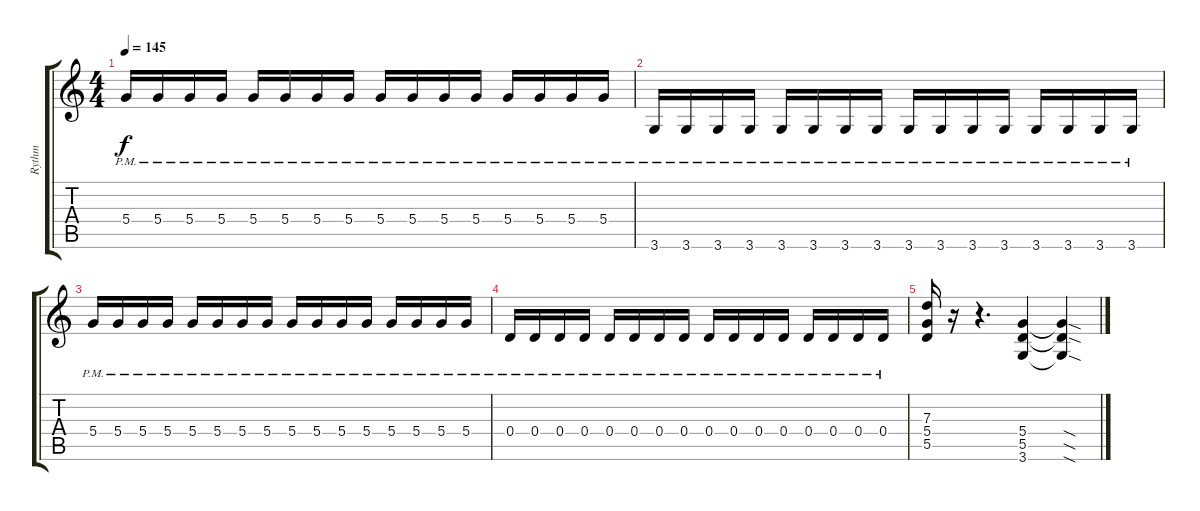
\track ("Rythm" "Rythm") {instrument distortionguitar}
\staff {score tabs}
\tuning (E4 B3 G3 D3 A2 E2) {hide}
\ts (4 4)
\tempo 145
\clef g2
\ks c
5.4{pm}.16{dy f} 5.4{pm}.16 5.4{pm}.16 5.4{pm}.16 5.4{pm}.16 5.4{pm}.16 5.4{pm}.16 5.4{pm}.16 5.4{pm}.16 5.4{pm}.16 5.4{pm}.16 5.4{pm}.16 5.4{pm}.16 5.4{pm}.16 5.4{pm}.16 5.4{pm}.16 |
3.6{pm}.16 3.6{pm}.16 3.6{pm}.16 3.6{pm}.16 3.6{pm}.16 3.6{pm}.16 3.6{pm}.16 3.6{pm}.16 3.6{pm}.16 3.6{pm}.16 3.6{pm}.16 3.6{pm}.16 3.6{pm}.16 3.6{pm}.16 3.6{pm}.16 3.6{pm}.16 |
5.4{pm}.16 5.4{pm}.16 5.4{pm}.16 5.4{pm}.16 5.4{pm}.16 5.4{pm}.16 5.4{pm}.16 5.4{pm}.16 5.4{pm}.16 5.4{pm}.16 5.4{pm}.16 5.4{pm}.16 5.4{pm}.16 5.4{pm}.16 5.4{pm}.16 5.4{pm}.16 |
0.4{pm}.16 0.4{pm}.16 0.4{pm}.16 0.4{pm}.16 0.4{pm}.16 0.4{pm}.16 0.4{pm}.16 0.4{pm}.16 0.4{pm}.16 0.4{pm}.16 0.4{pm}.16 0.4{pm}.16 0.4{pm}.16 0.4{pm}.16 0.4{pm}.16 0.4{pm}.16 |
(7.3 5.4 5.5).16 r.16 r.4{d} (5.4 5.5 3.6).4 (5.4{sod t} 5.5{sod t} 3.6{sod t}).4
